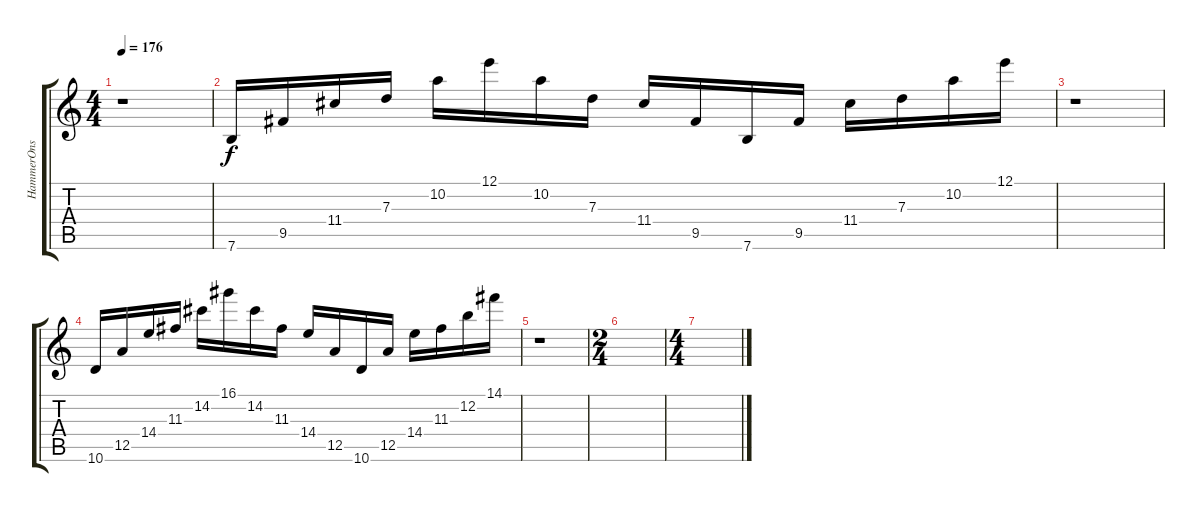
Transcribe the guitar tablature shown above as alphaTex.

\track ("HammerOns" "HammerOns") {instrument overdrivenguitar}
\staff {score tabs}
\tuning (E4 B3 G3 D3 A2 E2) {hide}
\ts (4 4)
\tempo 176
\clef g2
\ks c
r.1{dy f} |
7.6.16 9.5.16 11.4.16 7.3.16 10.2.16 12.1.16 10.2.16 7.3.16 11.4.16 9.5.16 7.6.16 9.5.16 11.4.16 7.3.16 10.2.16 12.1.16 |
r.1 |
10.6.16 12.5.16 14.4.16 11.3.16 14.2.16 16.1.16 14.2.16 11.3.16 14.4.16 12.5.16 10.6.16 12.5.16 14.4.16 11.3.16 12.2.16 14.1.16 |
r.1 |
\ts (2 4)
|
\ts (4 4)
